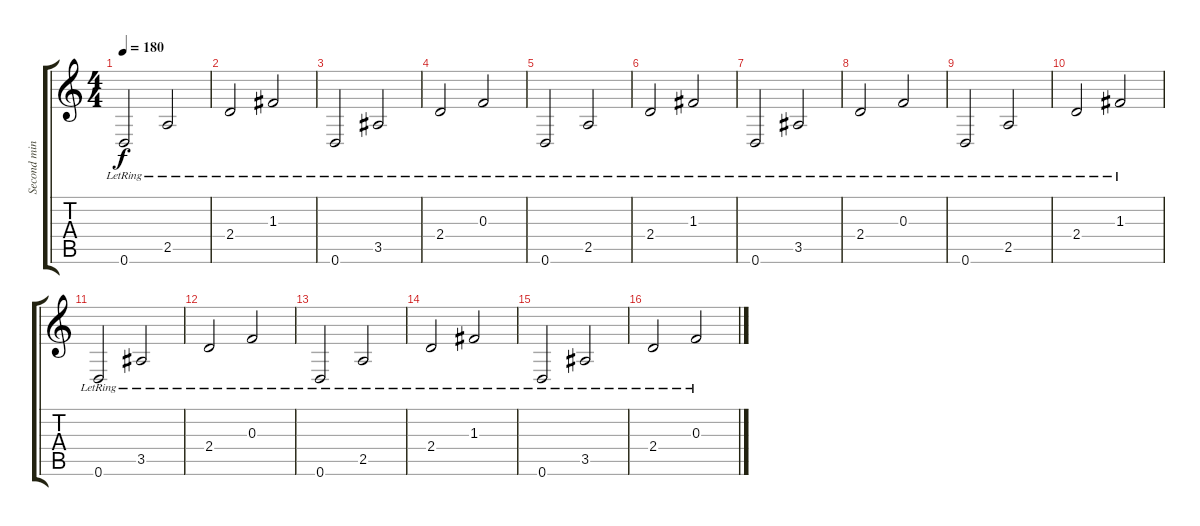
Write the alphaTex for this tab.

\track ("Second minor riff" "Second min") {instrument acousticguitarnylon}
\staff {score tabs}
\tuning (D4 A3 F3 C3 G2 D2) {hide}
\ts (4 4)
\tempo 180
\clef g2
\ks c
0.6{lr}.2{dy f} 2.5{lr}.2 |
2.4{lr}.2 1.3{lr}.2 |
0.6{lr}.2 3.5{lr}.2 |
2.4{lr}.2 0.3{lr}.2 |
0.6{lr}.2 2.5{lr}.2 |
2.4{lr}.2 1.3{lr}.2 |
0.6{lr}.2 3.5{lr}.2 |
2.4{lr}.2 0.3{lr}.2 |
0.6{lr}.2 2.5{lr}.2 |
2.4{lr}.2 1.3{lr}.2 |
0.6{lr}.2 3.5{lr}.2 |
2.4{lr}.2 0.3{lr}.2 |
0.6{lr}.2 2.5{lr}.2 |
2.4{lr}.2 1.3{lr}.2 |
0.6{lr}.2 3.5{lr}.2 |
2.4{lr}.2 0.3{lr}.2
